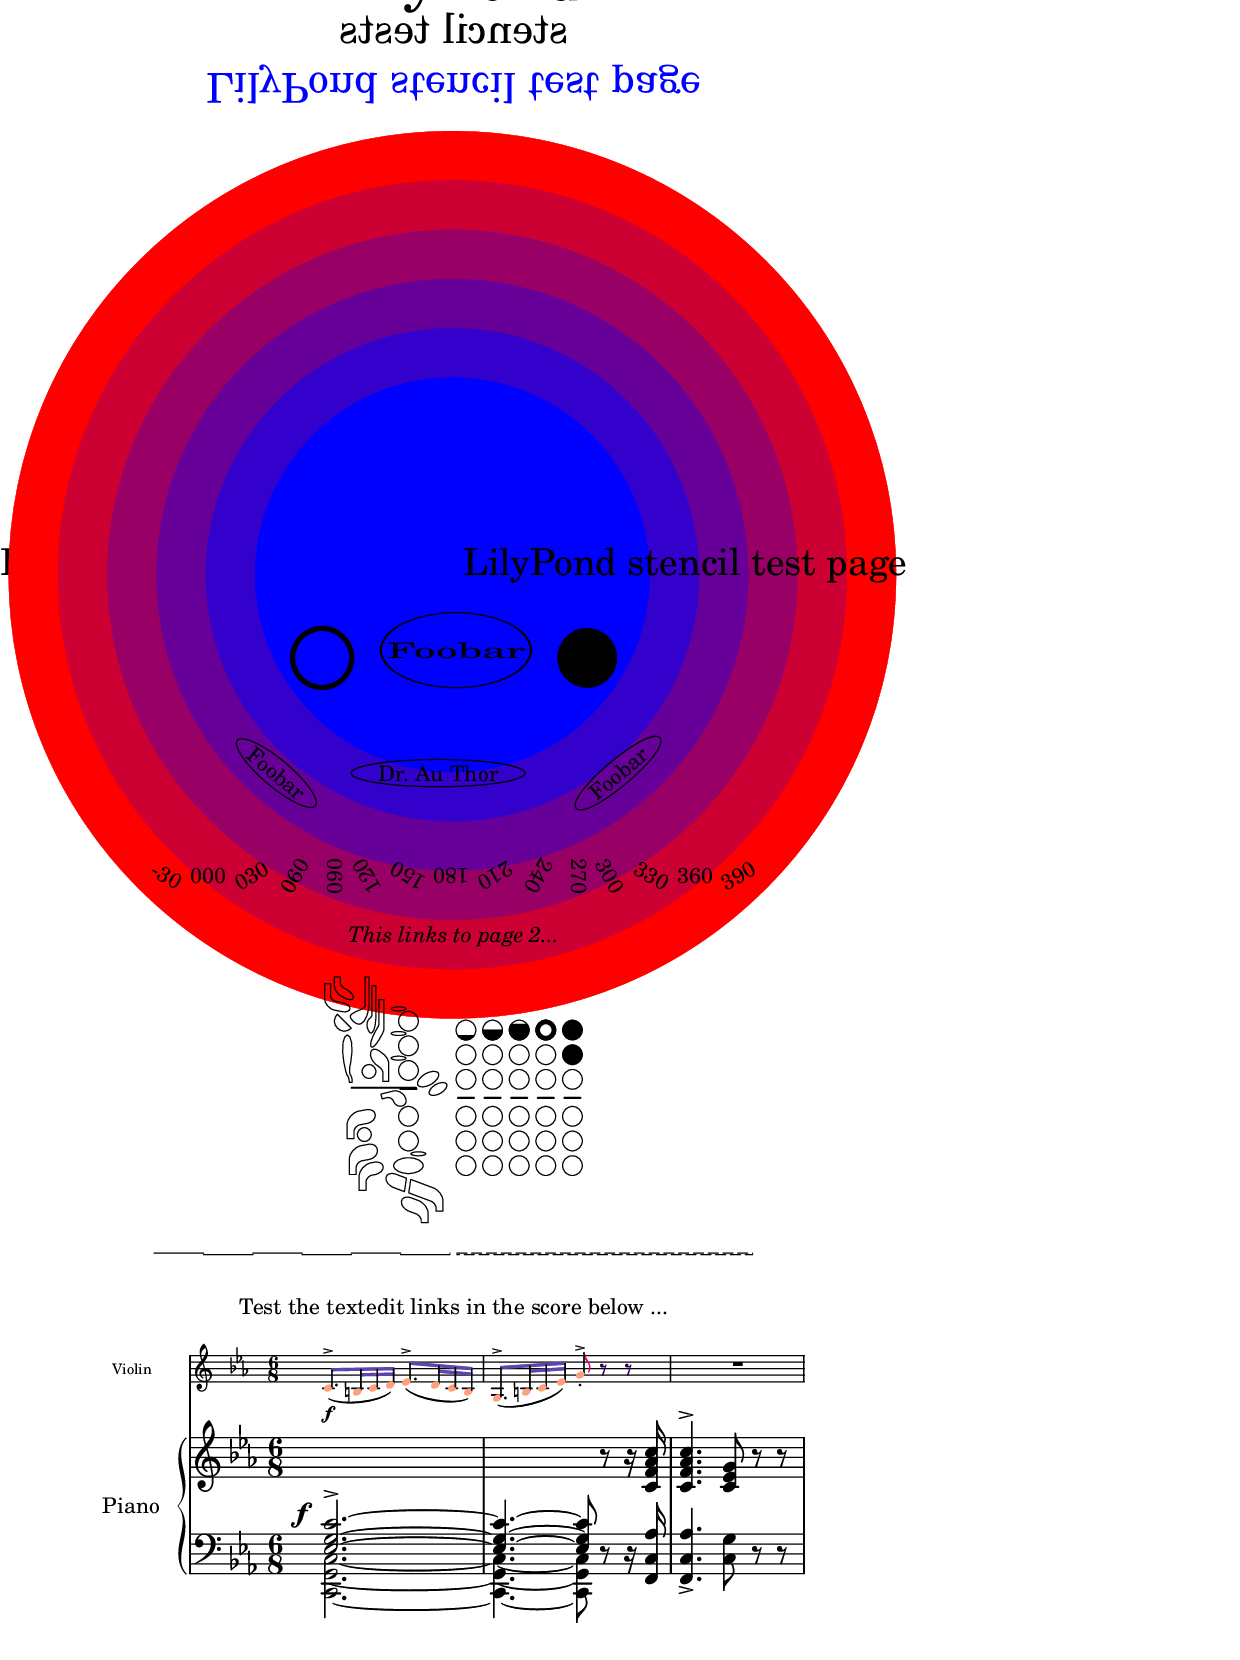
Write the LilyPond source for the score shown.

%% Generated by lilypond-book
%% Options: [exampleindent=10.16\mm,indent=0\mm,line-width=160\mm]
\include "lilypond-book-preamble.ly"


% ****************************************************************
% Start cut-&-pastable-section
% ****************************************************************

#(ly:set-option 'eps-box-padding 3.000000)



\paper {
  indent = 0\mm
  line-width = 160\mm
  % offset the left padding, also add 1mm as lilypond creates cropped
  % images with a little space on the right
  line-width = #(- line-width (* mm  3.000000) (* mm 1))
}

\layout {
  
}





% ****************************************************************
% ly snippet:
% ****************************************************************
\sourcefilename "/home/gub/NewGub/gub/target/linux-x86/src/lilypond-git.sv.gnu.org--lilypond.git-release-unstable/input/regression/stencil-expressions.ly"
\sourcefileline 0
\header {
  title = "Lilypond Stencil Tests"
  author = "The Author"
  subject = "The Subject"
  texidoc = "Tests all lilypond stencil commands that are relevant to PDF output"
  keywords = "Lilypond, Cairo, experimental, patch, stencil command tests"
}

\version "2.23.4"

\paper {
  #(set-paper-size "a4")
  top-margin = 10\mm
  bottom-margin = 10\mm
  left-margin = 10\mm
  line-width = 190\mm
}

global = { \time 6/8  \key c \minor }
#(set-global-staff-size 19)

\bookpart{
  \markup {
    \center-column {
      \abs-fontsize #30 \line { LilyPond }
      \abs-fontsize #20 \line {
        \scale #'(-1 . 1)
        "stencil tests"
      }
      \abs-fontsize #20 \line {
        \with-color #(x11-color 'blue)
          \scale #'(1 . -1)
            "LilyPond stencil test page"
      }
      \vspace #15
      \abs-fontsize #18 \line {
        "Lilypond stencil test page"
        \concat {
          \with-dimensions #'(0 . 0) #'(0 . 0)
            \with-color #(rgb-color 1.0 0.0 0.0 0.15)
              \draw-circle #45 #0 ##t
          \with-dimensions #'(0 . 0) #'(0 . 0)
            \with-color #(rgb-color 0.8 0.0 0.2 0.15)
              \draw-circle #40 #0 ##t
          \with-dimensions #'(0 . 0) #'(0 . 0)
            \with-color #(rgb-color 0.6 0.0 0.4 0.15)
              \draw-circle #35 #0 ##t
          \with-dimensions #'(0 . 0) #'(0 . 0)
            \with-color #(rgb-color 0.4 0.0 0.6 0.15)
              \draw-circle #30 #0 ##t
          \with-dimensions #'(0 . 0) #'(0 . 0)
            \with-color #(rgb-color 0.2 0.0 0.8 0.15)
              \draw-circle #25 #0 ##t
          \with-dimensions #'(0 . 0) #'(0 . 0)
            \with-color #(rgb-color 0.0 0.0 1.0 0.15)
              \draw-circle #20 #0 ##t
        }
        "LilyPond stencil test page"
      }
      \vspace #1
      \line {
        \draw-circle #3 #0.5 ##f
        \hspace #2
        \scale #'(2 . 1) \circle { Foobar }
        \hspace #2
        \draw-circle #3 #0 ##t
      }
      \vspace #1
      \line {
        \postscript " save restore "
        \rotate #-40 \ellipse { Foobar }
        \hspace #2
        \ellipse { "Dr. Au Thor" }
        \hspace #2
        \rotate #20 \rotate #20 \oval { Foobar }
      }
      \vspace #1
      \line {
        \rotate #-30 "-30"
        \rotate #0 "000"
        \rotate #30 "030"
        \rotate #60 "060"
        \rotate #90 "090"
        \rotate #120 "120"
        \rotate #150 "150"
        \rotate #180 "180"
        \rotate #210 "210"
        \rotate #240 "240"
        \rotate #270 "270"
        \rotate #300 "300"
        \rotate #330 "330"
        \rotate #360 "360"
        \rotate #390 "390"
      }
      \vspace #1
      \line {
        \page-link #2 \italic "This links to page 2..."
      }
      \vspace #1
      \line {
        \woodwind-diagram #'bassoon #'()
        \woodwind-diagram #'flute #'((cc . (one1q))
                                     (lh . ())
                                     (rh . ()))
        \woodwind-diagram #'flute #'((cc . (one1h))
                                     (lh . ())
                                     (rh . ()))
        \woodwind-diagram #'flute #'((cc . (one3q))
                                     (lh . ())
                                     (rh . ()))
        \woodwind-diagram #'flute #'((cc . (oneR))
                                     (lh . ())
                                     (rh . ()))
        \woodwind-diagram #'flute #'((cc . (oneF two))
                                     (lh . ())
                                     (rh . ()))
      }
      \vspace #1
      \line {
        \override #'((on . 5.0)
                     (off . 5.0)
                     (phase . 0.0)
                     (full-length . #f))
          \draw-dashed-line #'(30 . 0)
        \override #'((on . 1.0)
                     (off . 0.5)
                     (phase . 0.0)
                     (full-length . #f))
          \draw-dashed-line #'(30 . 0)
      }
      \vspace #-0.95
      \line {
        \override #'((on . 5.0)
                     (off . 5.0)
                     (phase . 5.0)
                     (full-length . #f))
          \draw-dashed-line #'(30 . 0)
        \override #'((on . 1.0)
                     (off . 0.5)
                     (phase . .75)
                     (full-length . #f))
          \draw-dashed-line #'(30 . 0)
      }
      \vspace #1
      \line {
        "Test the textedit links in the score below ..."
      }
      \vspace #1
      \score {
        <<
          \new Staff \with {
            \magnifyStaff #2/3
            instrumentName = "Violin"
          }
          \relative {
            \override NoteHead.color = "lightsalmon"
            \override Flag.color = "#E30074"
            \override Beam.color = "#5e45ad"
            \override Rest.color = "#3058"
            \global
            c'8.(\f^> b16 c d) ees8.(^> d16 c b)
            g8.(^> b16 c ees) g8-.^> r r
            R2.
          }
          \new PianoStaff \with {
            instrumentName = "Piano"
          }
          <<
            \new Staff \relative {
              \global
              s2.
              s4. s8 r8 r16 <c' f aes c>
              <c f aes c>4.^> <c ees g>8 r r
            }
            \new Staff \relative {
              \global
              \clef "bass"
              <<
                {
                  \once \override DynamicText.X-offset = #-3
                  <ees g c>2.~->^\f
                  <ees g c>4.~ <ees g c>8
                }
                \\
                {
                  <c g c,>2.~
                  <c g c,>4.~ <c g c,>8
                }
              >>
              r8 r16 <f, c' aes'>16
              <f c' aes'>4.-> <c' g'>8 r r
            }
          >>
        >>
      }
    }
  }
}
\bookpart {
  \markup {
    \center-column {
      \fill-line { \page-link #1 \italic "This links to page 1..." }
      \fill-line { \page-link #3 \italic "This links to page 3..." }
    }
  }
}

\bookpart  {
  \markup {
    \center-column {
      \fill-line { \page-link #2  \italic "This links to page 2..." }
    }
  }
}



% ****************************************************************
% end ly snippet
% ****************************************************************
